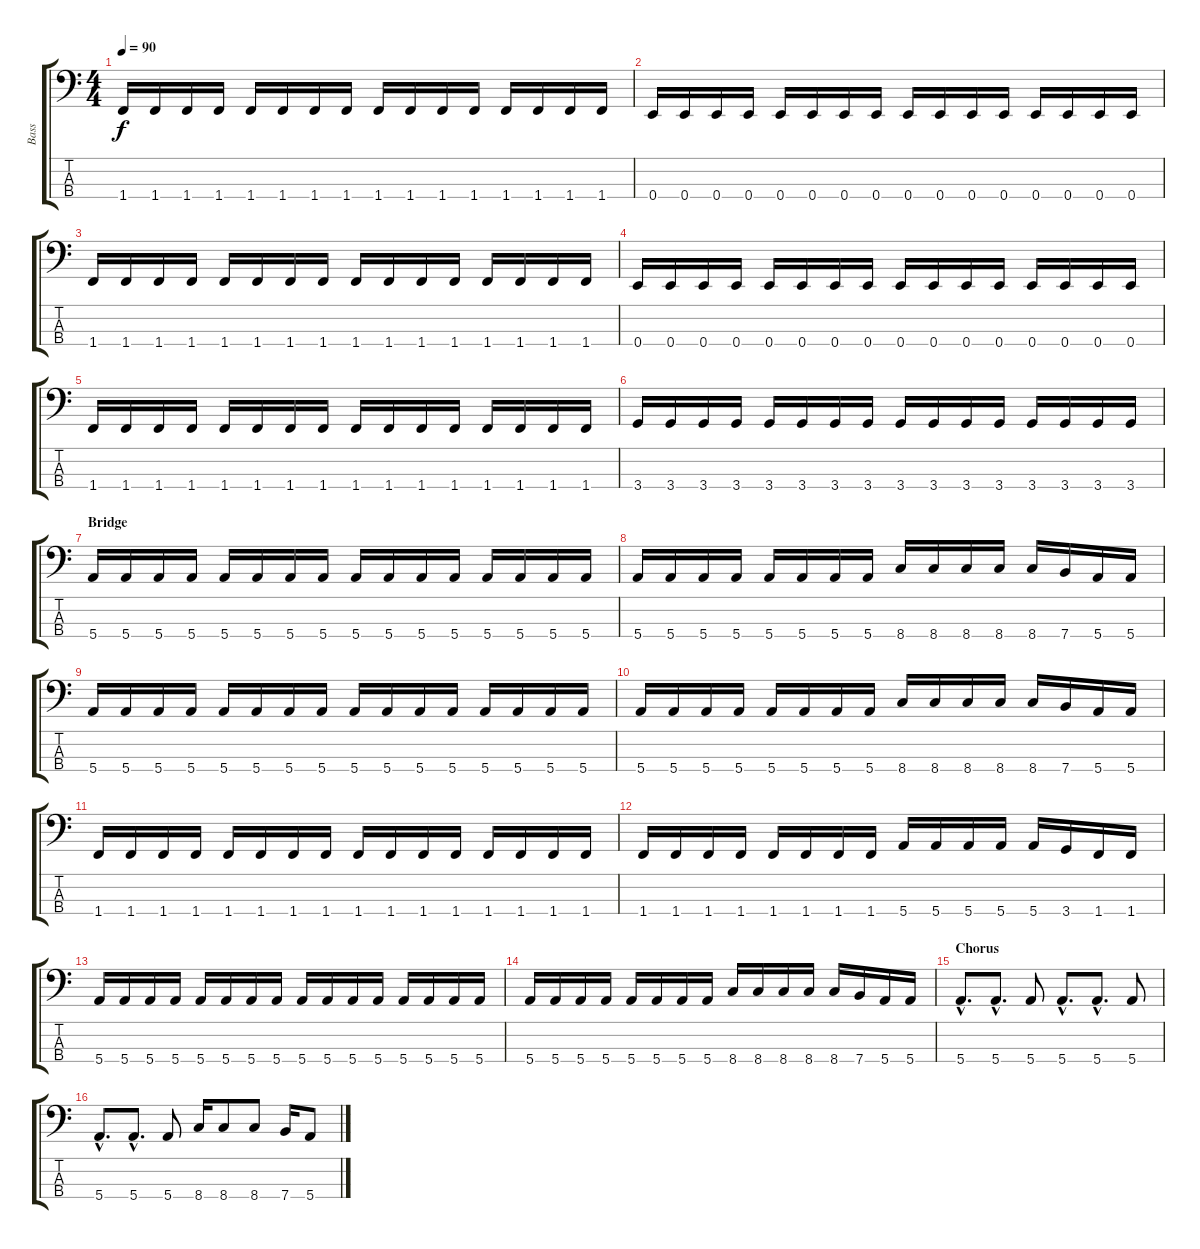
\track ("Bass" "Bass") {instrument electricbassfinger}
\staff {score tabs}
\tuning (G2 D2 A1 E1) {hide}
\ts (4 4)
\tempo 90
\clef f4
\ks c
1.4.16{dy f} 1.4.16 1.4.16 1.4.16 1.4.16 1.4.16 1.4.16 1.4.16 1.4.16 1.4.16 1.4.16 1.4.16 1.4.16 1.4.16 1.4.16 1.4.16 |
0.4.16 0.4.16 0.4.16 0.4.16 0.4.16 0.4.16 0.4.16 0.4.16 0.4.16 0.4.16 0.4.16 0.4.16 0.4.16 0.4.16 0.4.16 0.4.16 |
1.4.16 1.4.16 1.4.16 1.4.16 1.4.16 1.4.16 1.4.16 1.4.16 1.4.16 1.4.16 1.4.16 1.4.16 1.4.16 1.4.16 1.4.16 1.4.16 |
0.4.16 0.4.16 0.4.16 0.4.16 0.4.16 0.4.16 0.4.16 0.4.16 0.4.16 0.4.16 0.4.16 0.4.16 0.4.16 0.4.16 0.4.16 0.4.16 |
1.4.16 1.4.16 1.4.16 1.4.16 1.4.16 1.4.16 1.4.16 1.4.16 1.4.16 1.4.16 1.4.16 1.4.16 1.4.16 1.4.16 1.4.16 1.4.16 |
3.4.16 3.4.16 3.4.16 3.4.16 3.4.16 3.4.16 3.4.16 3.4.16 3.4.16 3.4.16 3.4.16 3.4.16 3.4.16 3.4.16 3.4.16 3.4.16 |
\section ("" "Bridge")
5.4.16 5.4.16 5.4.16 5.4.16 5.4.16 5.4.16 5.4.16 5.4.16 5.4.16 5.4.16 5.4.16 5.4.16 5.4.16 5.4.16 5.4.16 5.4.16 |
5.4.16 5.4.16 5.4.16 5.4.16 5.4.16 5.4.16 5.4.16 5.4.16 8.4.16 8.4.16 8.4.16 8.4.16 8.4.16 7.4.16 5.4.16 5.4.16 |
5.4.16 5.4.16 5.4.16 5.4.16 5.4.16 5.4.16 5.4.16 5.4.16 5.4.16 5.4.16 5.4.16 5.4.16 5.4.16 5.4.16 5.4.16 5.4.16 |
5.4.16 5.4.16 5.4.16 5.4.16 5.4.16 5.4.16 5.4.16 5.4.16 8.4.16 8.4.16 8.4.16 8.4.16 8.4.16 7.4.16 5.4.16 5.4.16 |
1.4.16 1.4.16 1.4.16 1.4.16 1.4.16 1.4.16 1.4.16 1.4.16 1.4.16 1.4.16 1.4.16 1.4.16 1.4.16 1.4.16 1.4.16 1.4.16 |
1.4.16 1.4.16 1.4.16 1.4.16 1.4.16 1.4.16 1.4.16 1.4.16 5.4.16 5.4.16 5.4.16 5.4.16 5.4.16 3.4.16 1.4.16 1.4.16 |
5.4.16 5.4.16 5.4.16 5.4.16 5.4.16 5.4.16 5.4.16 5.4.16 5.4.16 5.4.16 5.4.16 5.4.16 5.4.16 5.4.16 5.4.16 5.4.16 |
5.4.16 5.4.16 5.4.16 5.4.16 5.4.16 5.4.16 5.4.16 5.4.16 8.4.16 8.4.16 8.4.16 8.4.16 8.4.16 7.4.16 5.4.16 5.4.16 |
\section ("" "Chorus")
5.4{hac}.8{d} 5.4{hac}.8{d} 5.4.8 5.4{hac}.8{d} 5.4{hac}.8{d} 5.4.8 |
5.4{hac}.8{d} 5.4{hac}.8{d} 5.4.8 8.4.16 8.4.8 8.4.8 7.4.16 5.4.8
